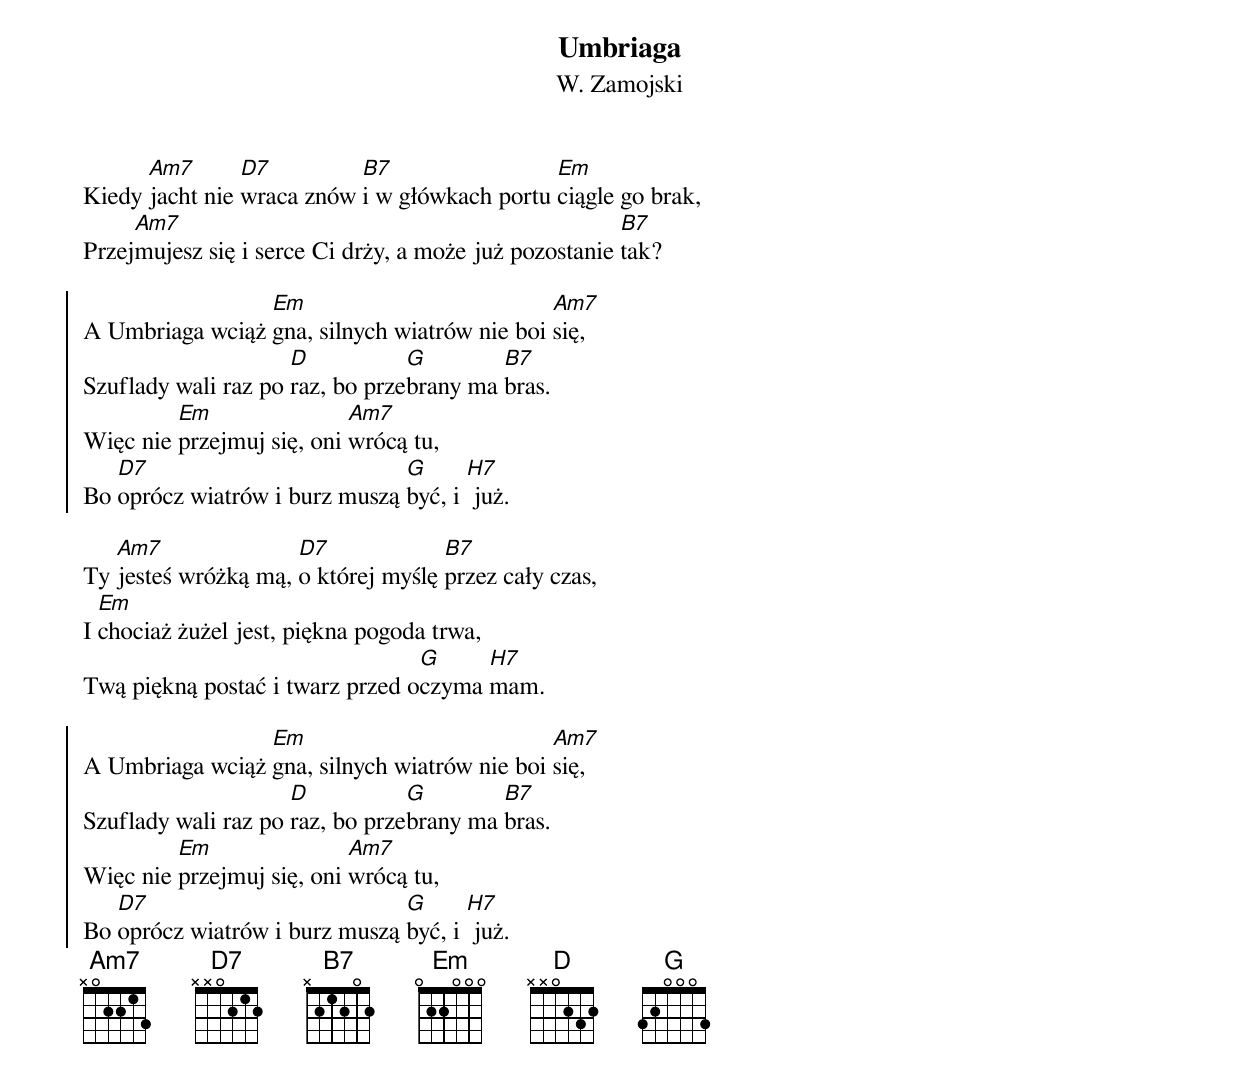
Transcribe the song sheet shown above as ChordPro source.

{t:Umbriaga}
{st:W. Zamojski}

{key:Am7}

Kiedy [Am7]jacht nie [D7]wraca znów [B7]i w główkach portu [Em]ciągle go brak,
Przej[Am7]mujesz się i serce Ci drży, a może już pozostanie [B7]tak?

{soc}
A Umbriaga wciąż [Em]gna, silnych wiatrów nie boi [Am7]się,
Szuflady wali raz po [D]raz, bo prze[G]brany ma [B7]bras.
Więc nie [Em]przejmuj się, oni [Am7]wrócą tu,
Bo [D7]oprócz wiatrów i burz muszą [G]być, i [H7] już.
{eoc}

Ty [Am7]jesteś wróżką mą, [D7]o której myślę [B7]przez cały czas,
I [Em]chociaż żużel jest, piękna pogoda trwa,
Twą piękną postać i twarz przed o[G]czyma [H7]mam.

{soc}
A Umbriaga wciąż [Em]gna, silnych wiatrów nie boi [Am7]się,
Szuflady wali raz po [D]raz, bo prze[G]brany ma [B7]bras.
Więc nie [Em]przejmuj się, oni [Am7]wrócą tu,
Bo [D7]oprócz wiatrów i burz muszą [G]być, i [H7] już.
{eoc}
